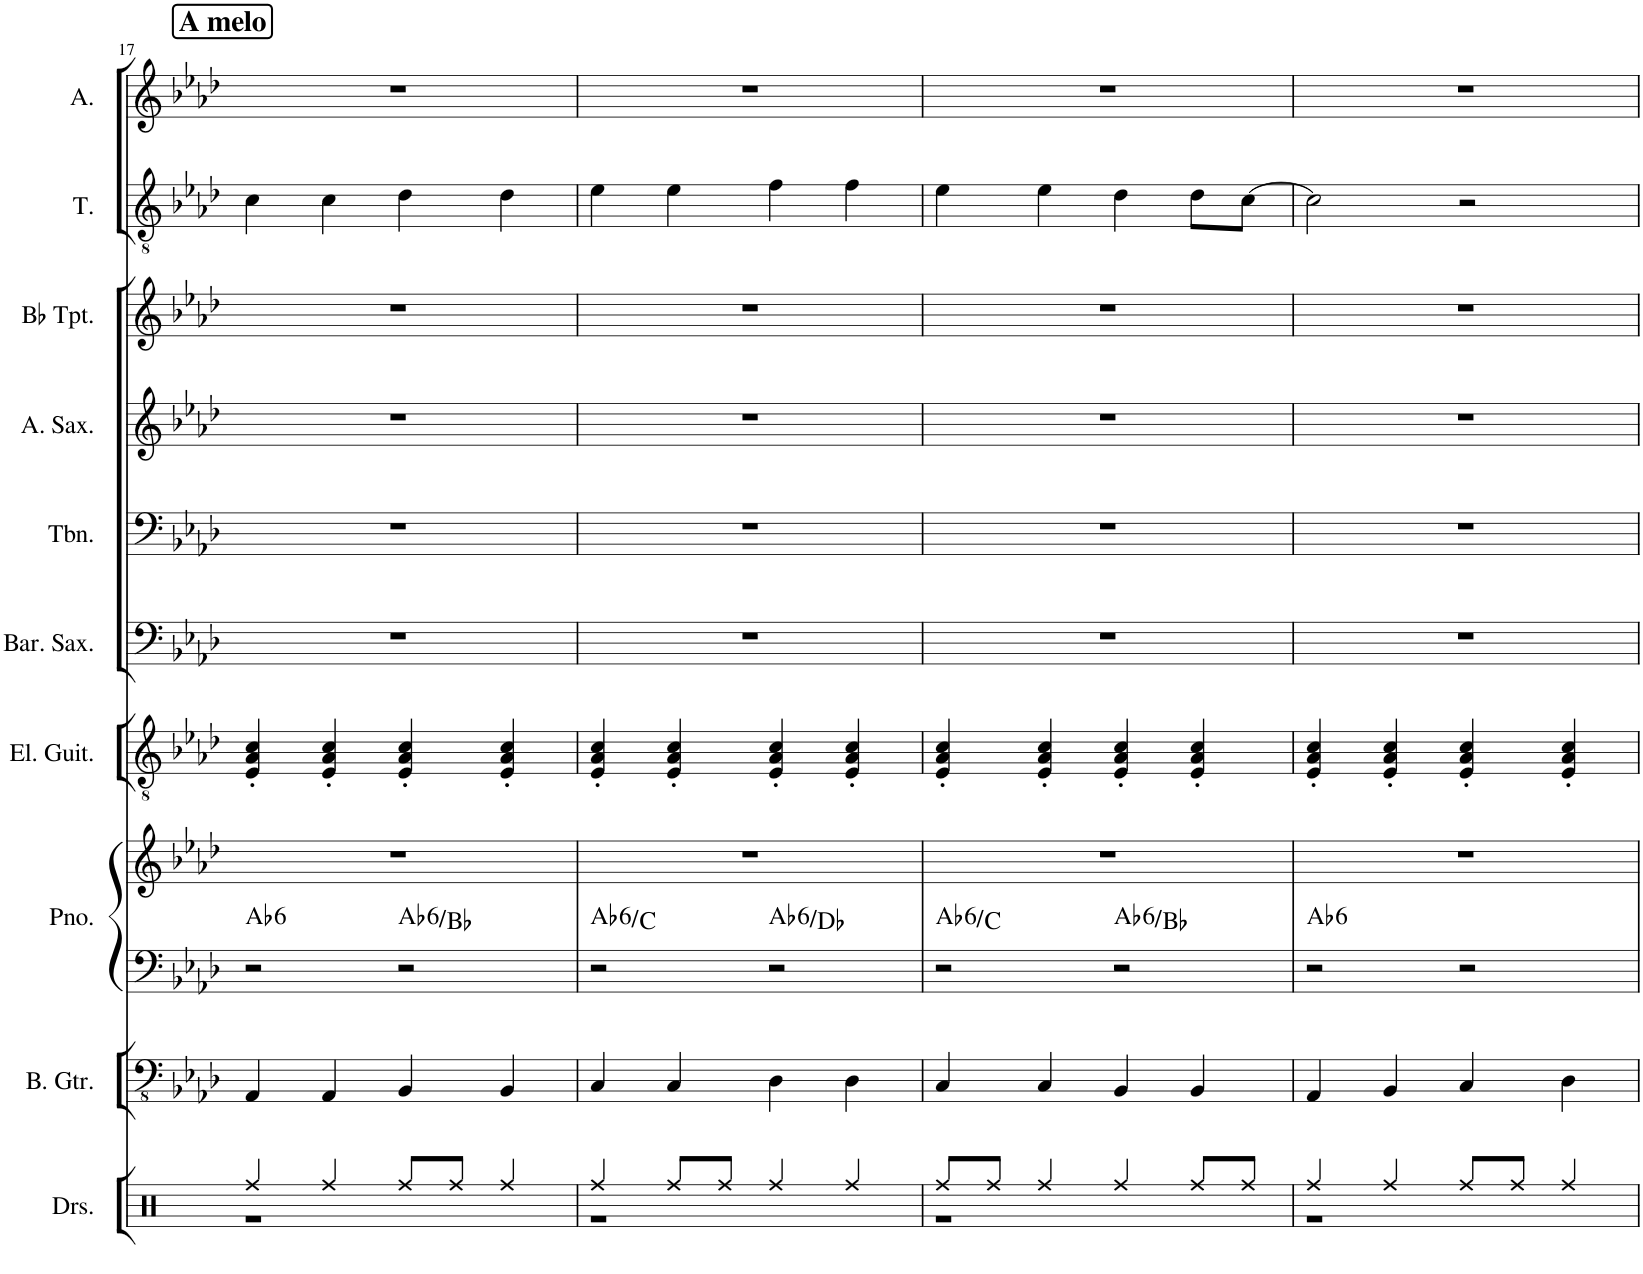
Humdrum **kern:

**kern	**kern	**kern	**kern	**harte	**kern	**kern	**kern	**kern	**kern	**kern	**kern
*part10	*part9	*part8	*part8	*part8	*part7	*part6	*part5	*part4	*part3	*part2	*part1
*staff11	*staff10	*staff9	*staff8	*	*staff7	*staff6	*staff5	*staff4	*staff3	*staff2	*staff1
*I"Drumset	*I"Bass Guitar	*I"Piano	*	*	*I"Electric Guitar	*I"Baritone Saxophone	*I"Trombone	*I"Alto Saxophone	*I"Bb Trumpet	*I"Tenor	*I"Alto
*I'Drs.	*I'B. Gtr.	*I'Pno.	*	*	*I'El. Guit.	*I'Bar. Sax.	*I'Tbn.	*I'A. Sax.	*I'Bb Tpt.	*I'T.	*I'A.
!!LO:PB:g=z
*clefX	*clefFv4	*clefF4	*clefG2	*	*clefGv2	*clefF4	*clefF4	*clefG2	*clefG2	*clefGv2	*clefG2
*	*	*	*	*	*	*ITrd12c21	*	*ITrd5c9	*ITrd1c2	*	*
*k[]	*k[b-e-a-d-]	*k[b-e-a-d-]	*k[b-e-a-d-]	*	*k[b-e-a-d-]	*k[b-e-a-d-]	*k[b-e-a-d-]	*k[b-e-a-d-]	*k[b-e-a-d-]	*k[b-e-a-d-]	*k[b-e-a-d-]
*M2/2	*M2/2	*M2/2	*M2/2	*	*M2/2	*M2/2	*M2/2	*M2/2	*M2/2	*M2/2	*M2/2
*met(c|)	*met(c|)	*met(c|)	*met(c|)	*	*met(c|)	*met(c|)	*met(c|)	*met(c|)	*met(c|)	*met(c|)	*met(c|)
!!LO:REH:place=s1:a:B:cj:fs=14:t=A melo
=17	=17	=17	=17	=17	=17	=17	=17	=17	=17	=17	=17
*^	*	*	*	*	*	*	*	*	*	*	*
!	!	!	!	!	!LO:H:kt=6	!	!	!	!	!	!	!
*	*	*	*	*^	*	*	*	*	*	*	*	*
4Rff/	1r	4AAA-/	2r	1r	2ryy	Ab:maj6	4E-/' 4A-/' 4c/'	1r	1r	1r	1r	4c\	1r
4Rff/	.	4AAA-/	.	.	.	.	4E-/' 4A-/' 4c/'	.	.	.	.	4c\	.
!	!	!	!	!	!	!LO:H:kt=6	!	!	!	!	!	!	!
8Rff/L	.	4BBB-/	2r	.	2ryy	Ab:maj6/2	4E-/' 4A-/' 4c/'	.	.	.	.	4d-\	.
8Rff/J	.	.	.	.	.	.	.	.	.	.	.	.	.
4Rff/	.	4BBB-/	.	.	.	.	4E-/' 4A-/' 4c/'	.	.	.	.	4d-\	.
=18	=18	=18	=18	=18	=18	=18	=18	=18	=18	=18	=18	=18	=18
!	!	!	!	!	!	!LO:H:kt=6	!	!	!	!	!	!	!
4Rff/	1r	4CC/	2r	1r	2ryy	Ab:maj6/3	4E-/' 4A-/' 4c/'	1r	1r	1r	1r	4e-\	1r
8Rff/L	.	4CC/	.	.	.	.	4E-/' 4A-/' 4c/'	.	.	.	.	4e-\	.
8Rff/J	.	.	.	.	.	.	.	.	.	.	.	.	.
!	!	!	!	!	!	!LO:H:kt=6	!	!	!	!	!	!	!
4Rff/	.	4DD-\	2r	.	2ryy	Ab:maj6/4	4E-/' 4A-/' 4c/'	.	.	.	.	4f\	.
4Rff/	.	4DD-\	.	.	.	.	4E-/' 4A-/' 4c/'	.	.	.	.	4f\	.
=19	=19	=19	=19	=19	=19	=19	=19	=19	=19	=19	=19	=19	=19
!	!	!	!	!	!	!LO:H:kt=6	!	!	!	!	!	!	!
8Rff/L	1r	4CC/	2r	1r	2ryy	Ab:maj6/3	4E-/' 4A-/' 4c/'	1r	1r	1r	1r	4e-\	1r
8Rff/J	.	.	.	.	.	.	.	.	.	.	.	.	.
4Rff/	.	4CC/	.	.	.	.	4E-/' 4A-/' 4c/'	.	.	.	.	4e-\	.
!	!	!	!	!	!	!LO:H:kt=6	!	!	!	!	!	!	!
4Rff/	.	4BBB-/	2r	.	2ryy	Ab:maj6/2	4E-/' 4A-/' 4c/'	.	.	.	.	4d-\	.
8Rff/L	.	4BBB-/	.	.	.	.	4E-/' 4A-/' 4c/'	.	.	.	.	8d-\L	.
8Rff/J	.	.	.	.	.	.	.	.	.	.	.	[8c\J	.
=20	=20	=20	=20	=20	=20	=20	=20	=20	=20	=20	=20	=20	=20
!	!	!	!	!	!	!LO:H:kt=6	!	!	!	!	!	!	!
*	*	*	*	*v	*v	*	*	*	*	*	*	*	*
4Rff/	1r	4AAA-/	2r	1r	Ab:maj6	4E-/' 4A-/' 4c/'	1r	1r	1r	1r	2c\]	1r
4Rff/	.	4BBB-/	.	.	.	4E-/' 4A-/' 4c/'	.	.	.	.	.	.
8Rff/L	.	4CC/	2r	.	.	4E-/' 4A-/' 4c/'	.	.	.	.	2r	.
8Rff/J	.	.	.	.	.	.	.	.	.	.	.	.
4Rff/	.	4DD-\	.	.	.	4E-/' 4A-/' 4c/'	.	.	.	.	.	.
*v	*v	*	*	*	*	*	*	*	*	*	*	*
=	=	=	=	=	=	=	=	=	=	=	=
*-	*-	*-	*-	*-	*-	*-	*-	*-	*-	*-	*-
